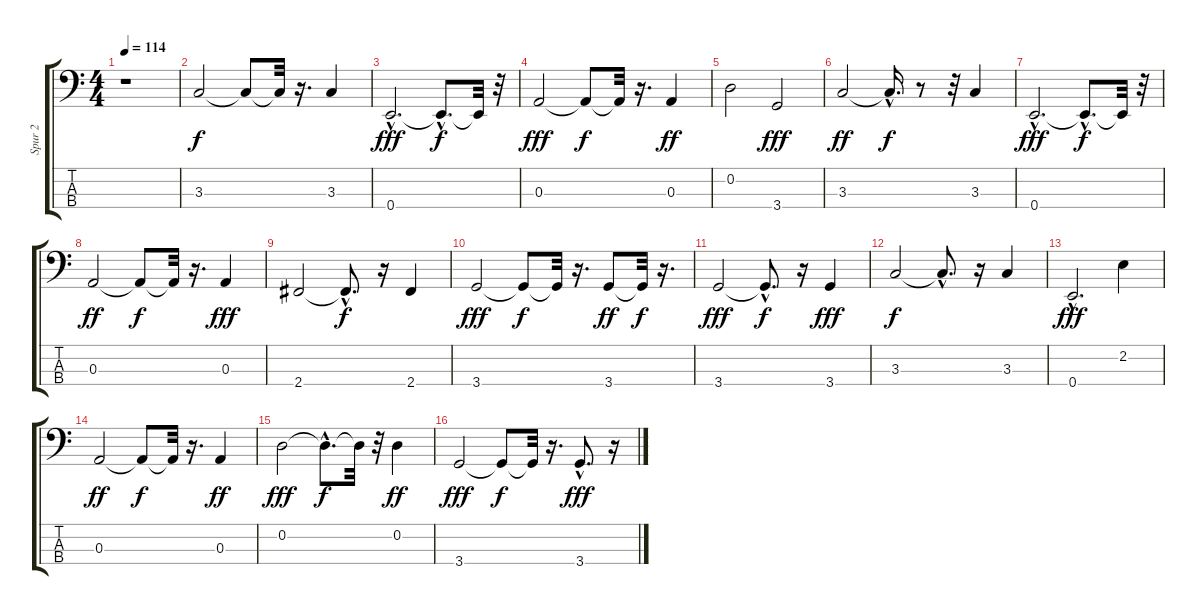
\track ("Spur 2" "Spur 2") {instrument electricbassfinger}
\staff {score tabs}
\tuning (G2 D2 A1 E1) {hide}
\ts (4 4)
\tempo 114
\clef f4
\ks c
r.1{dy f} |
3.3.2 3.3{t}.8 3.3{t}.32 r.16{d} 3.3.4 |
0.4{hac}.2{d dy fff} 0.4{hac t}.8{d dy f} 0.4{t}.32 r.32 |
0.3.2{dy fff} 0.3{t}.8{dy f} 0.3{t}.32 r.16{d} 0.3.4{dy ff} |
0.2.2 3.4.2{dy fff} |
3.3.2{dy ff} 3.3{hac t}.16{d dy f} r.8 r.32 3.3.4 |
0.4{hac}.2{d dy fff} 0.4{hac t}.8{d dy f} 0.4{t}.32 r.32 |
0.3.2{dy ff} 0.3{t}.8{dy f} 0.3{t}.32 r.16{d} 0.3.4{dy fff} |
2.4.2 2.4{hac t}.8{d dy f} r.16 2.4.4 |
3.4.2{dy fff} 3.4{t}.8{dy f} 3.4{t}.32 r.16{d} 3.4.8{dy ff} 3.4{t}.32{dy f} r.16{d} |
3.4.2{dy fff} 3.4{hac t}.8{d dy f} r.16 3.4.4{dy fff} |
3.3.2{dy f} 3.3{hac t}.8{d} r.16 3.3.4 |
0.4{hac}.2{d dy fff} 2.2.4 |
0.3.2{dy ff} 0.3{t}.8{dy f} 0.3{t}.32 r.16{d} 0.3.4{dy ff} |
0.2.2{dy fff} 0.2{hac t}.8{d dy f} 0.2{t}.32 r.32 0.2.4{dy ff} |
3.4.2{dy fff} 3.4{t}.8{dy f} 3.4{t}.32 r.16{d} 3.4{hac}.8{d dy fff} r.16
